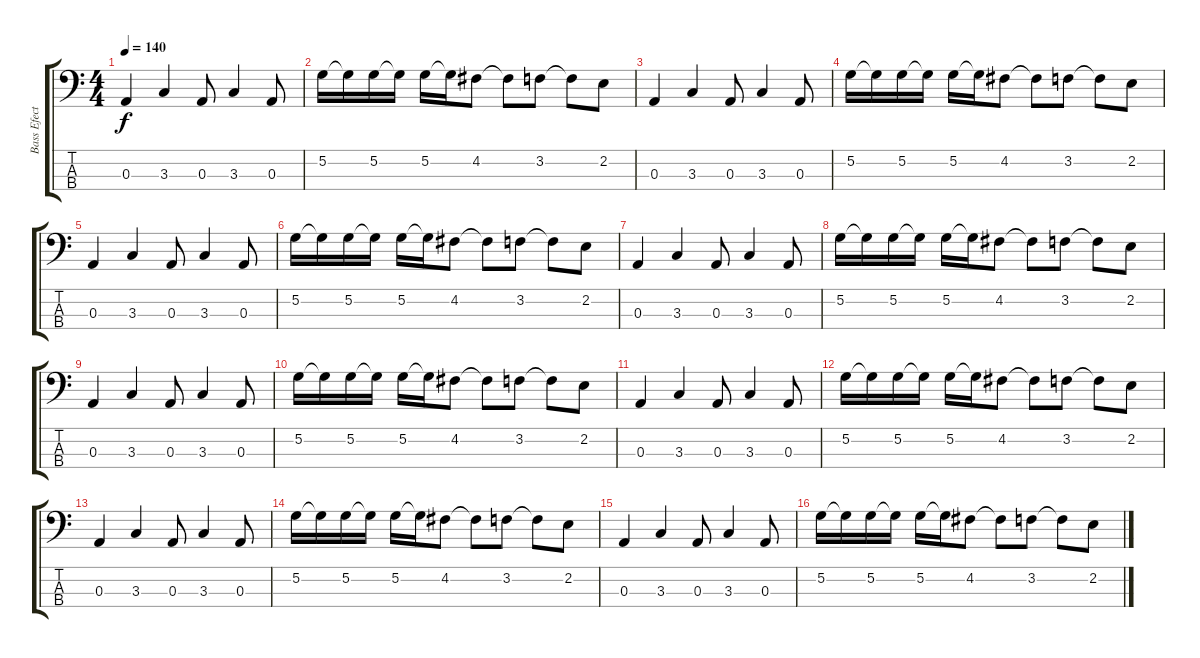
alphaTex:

\track ("Bass Efect" "Bass Efect") {instrument overdrivenguitar}
\staff {score tabs}
\tuning (G2 D2 A1 E1) {hide}
\ts (4 4)
\tempo 140
\clef f4
\ks c
0.3.4{dy f instrument overdrivenguitar} 3.3.4 0.3.8 3.3.4 0.3.8 |
5.2.16 5.2{t}.16 5.2.16 5.2{t}.16 5.2.16 5.2{t}.16 4.2.8 4.2{t}.8 3.2.8 3.2{t}.8 2.2.8 |
0.3.4 3.3.4 0.3.8 3.3.4 0.3.8 |
5.2.16 5.2{t}.16 5.2.16 5.2{t}.16 5.2.16 5.2{t}.16 4.2.8 4.2{t}.8 3.2.8 3.2{t}.8 2.2.8 |
0.3.4 3.3.4 0.3.8 3.3.4 0.3.8 |
5.2.16 5.2{t}.16 5.2.16 5.2{t}.16 5.2.16 5.2{t}.16 4.2.8 4.2{t}.8 3.2.8 3.2{t}.8 2.2.8 |
0.3.4 3.3.4 0.3.8 3.3.4 0.3.8 |
5.2.16 5.2{t}.16 5.2.16 5.2{t}.16 5.2.16 5.2{t}.16 4.2.8 4.2{t}.8 3.2.8 3.2{t}.8 2.2.8 |
0.3.4 3.3.4 0.3.8 3.3.4 0.3.8 |
5.2.16 5.2{t}.16 5.2.16 5.2{t}.16 5.2.16 5.2{t}.16 4.2.8 4.2{t}.8 3.2.8 3.2{t}.8 2.2.8 |
0.3.4 3.3.4 0.3.8 3.3.4 0.3.8 |
5.2.16 5.2{t}.16 5.2.16 5.2{t}.16 5.2.16 5.2{t}.16 4.2.8 4.2{t}.8 3.2.8 3.2{t}.8 2.2.8 |
0.3.4 3.3.4 0.3.8 3.3.4 0.3.8 |
5.2.16 5.2{t}.16 5.2.16 5.2{t}.16 5.2.16 5.2{t}.16 4.2.8 4.2{t}.8 3.2.8 3.2{t}.8 2.2.8 |
0.3.4 3.3.4 0.3.8 3.3.4 0.3.8 |
5.2.16 5.2{t}.16 5.2.16 5.2{t}.16 5.2.16 5.2{t}.16 4.2.8 4.2{t}.8 3.2.8 3.2{t}.8 2.2.8
